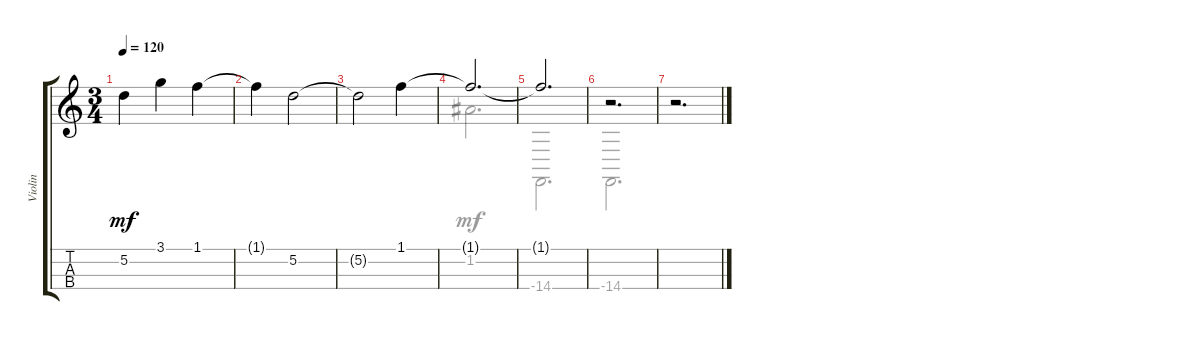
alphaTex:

\track ("Violin" "Violin") {instrument synthstrings1}
\staff {score tabs}
\tuning (E5 A4 D4 G3) {hide}
\voice
\ts (3 4)
\tempo 120
\clef g2
\ks aminor
5.2.4{dy mf} 3.1.4 1.1.4 |
1.1{t}.4 5.2.2 |
5.2{t}.2 1.1.4 |
1.1{t}.2{d} |
1.1{t}.2{d} |
r.2{d} |
r.2{d}
\voice
\clef g2
\ottava regular
\simile none
\ks aminor
|
|
|
1.2.2{d} |
-14.4.2{d} |
-14.4.2{d} |
